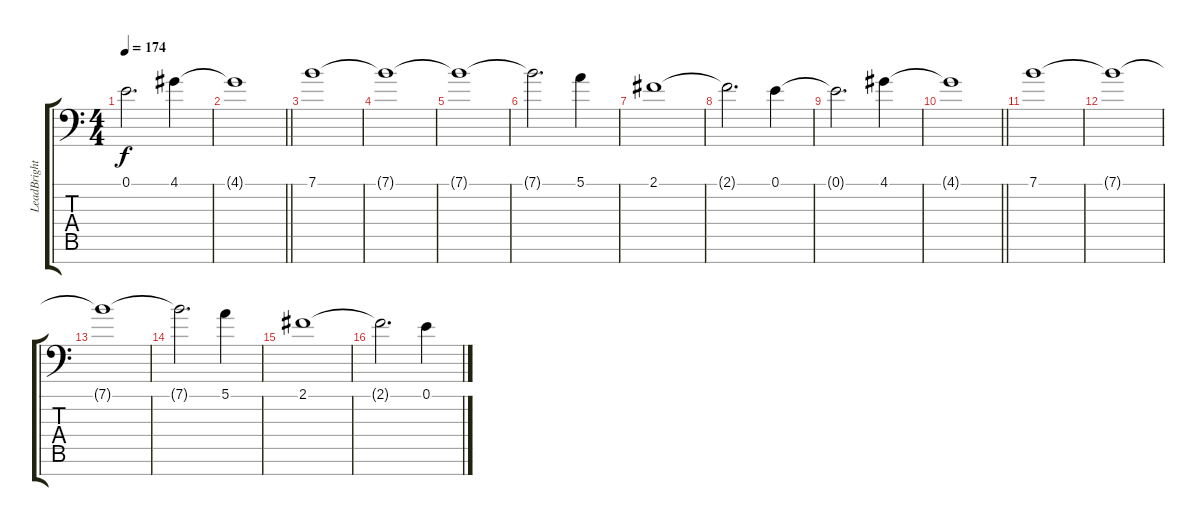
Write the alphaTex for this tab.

\track ("LeadBright" "LeadBright") {instrument lead2sawtooth}
\staff {score tabs}
\tuning (E4 B3 G3 D3 A2 E2 C-1) {hide}
\ts (4 4)
\tempo 174
\clef f4
\ks c
0.1{t}.2{d dy f} 4.1.4 |
\barLineRight lightlight
4.1{t}.1 |
7.1.1 |
7.1{t}.1 |
7.1{t}.1 |
7.1{t}.2{d} 5.1.4 |
2.1.1 |
2.1{t}.2{d} 0.1.4 |
0.1{t}.2{d} 4.1.4 |
\barLineRight lightlight
4.1{t}.1 |
7.1.1 |
7.1{t}.1 |
7.1{t}.1 |
7.1{t}.2{d} 5.1.4 |
2.1.1 |
2.1{t}.2{d} 0.1.4
